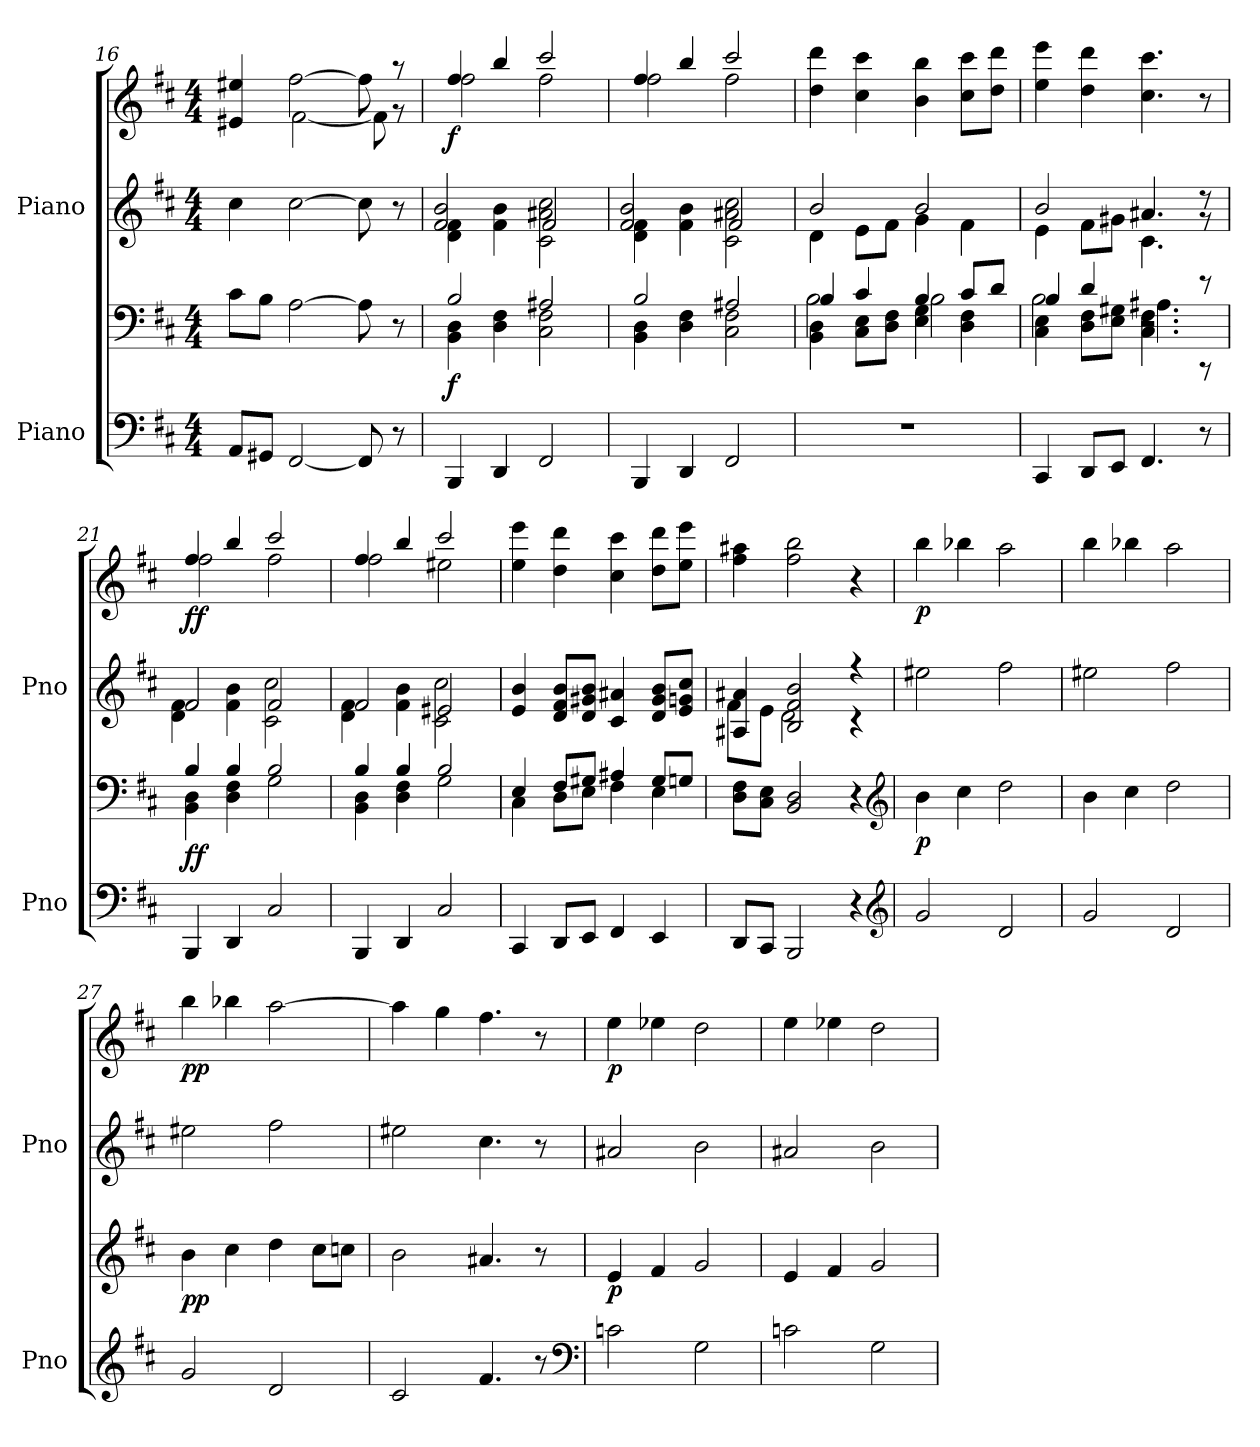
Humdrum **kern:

**kern	**kern	**dynam	**kern	**kern	**dynam
*part2	*part2	*part2	*part1	*part1	*part1
*staff4	*staff3	*staff3/4	*staff2	*staff1	*staff1/2
*I"Piano	*	*	*I"Piano	*	*
*I'Pno	*	*	*I'Pno	*	*
*clefF4	*clefF4	*	*	*clefG2	*
*k[f#c#]	*k[f#c#]	*	*k[f#c#]	*k[f#c#]	*
*D:	*D:	*	*D:	*D:	*
*M4/4	*M4/4	*	*M4/4	*M4/4	*
=16	=16	=16	=16	=16	=16
*	*	*	*	*^	*
8AA/L	8c#\L	.	4cc#\	4e#X/ 4ee#X/	4ryy	.
8GG#X/J	8B\J	.	.	.	.	.
[2FF#/	[2A\	.	[2cc#\	[2ff#\	[2f#\	.
8FF#/]	8A\]	.	8cc#\]	8ff#\]	8f#\]	.
8r	8r	.	8r	8r	8r	.
=17	=17	=17	=17	=17	=17	=17
*	*^	*	*^	*	*	*
!	!	!	!LO:DY:b	!	!	!	!	!LO:DY:b
4BBB/	4BB\ 4D\	2B/	f	4d\ 4f#\	2f#/ 2b/	4ff#/	2ff#\	f
4DD/	4D\ 4F#\	.	.	4f#\ 4b\	.	4bb/	.	.
2FF#/	2C#\ 2F#\	2A#X/	.	2c#\ 2a#X\ 2cc#\	2f#/	2ccc#/	2ff#\	.
=18	=18	=18	=18	=18	=18	=18	=18	=18
4BBB/	4BB\ 4D\	2B/	.	4d\ 4f#\	2f#/ 2b/	4ff#/	2ff#\	.
4DD/	4D\ 4F#\	.	.	4f#\ 4b\	.	4bb/	.	.
2FF#/	2C#\ 2F#\	2A#X/	.	2c#\ 2a#X\ 2cc#\	2f#/	2ccc#/	2ff#\	.
*	*	*	*	*	*	*v	*v	*
=19	=19	=19	=19	=19	=19	=19	=19
*	*	*^	*	*	*	*	*
1r	4BB\ 4D\	2B\	4B/	.	4d\	2b/	4dd\ 4ddd\	.
.	8C#\ 8E\L	.	4c#/	.	8e\L	.	4cc#\ 4ccc#\	.
.	8D\ 8F#\J	.	.	.	8f#\J	.	.	.
.	4E\ 4G\	2B\	4B/	.	4g\	2b/	4b\ 4bb\	.
.	4D\ 4F#\	.	8c#/L	.	4f#\	.	8cc#\ 8ccc#\L	.
.	.	.	8d/J	.	.	.	8dd\ 8ddd\J	.
=20	=20	=20	=20	=20	=20	=20	=20	=20
4CC#/	4C#\ 4E\	2B\	4B/	.	4e\	2b/	4ee\ 4eee\	.
8DD/L	8D\ 8F#\L	.	4d/	.	8f#\L	.	4dd\ 4ddd\	.
8EE/J	8E\ 8G#X\J	.	.	.	8g#X\J	.	.	.
4.FF#/	4.C#\ 4.F#\	2r	4.A#X\	.	4.c#\	4.a#X/	4.cc#\ 4.ccc#\	.
8r	8rCC	.	8re	.	8r	8r	8r	.
=21	=21	=21	=21	=21	=21	=21	=21	=21
*	*	*	*	*	*	*	*^	*
!	!	!	!	!LO:DY:b	!	!	!	!	!LO:DY:b
*	*	*v	*v	*	*	*	*	*	*
4BBB/	4BB\ 4D\	4B/	ff	2f#/	4d\ 4f#\	4ff#/	2ff#\	ff
4DD/	4D\ 4F#\	4B/	.	.	4f#\ 4b\	4bb/	.	.
2C#/	2G\	2B/	.	2f#/	2c#\ 2cc#\	2ccc#/	2ff#\	.
=22	=22	=22	=22	=22	=22	=22	=22	=22
4BBB/	4BB\ 4D\	4B/	.	2f#/	4d\ 4f#\	4ff#/	2ff#\	.
4DD/	4D\ 4F#\	4B/	.	.	4f#\ 4b\	4bb/	.	.
2C#/	2G\	2B/	.	2e#X/	2c#\ 2cc#\	2ccc#/	2ee#X\	.
*	*	*	*	*v	*v	*	*	*
*	*	*	*	*	*v	*v	*
=23	=23	=23	=23	=23	=23	=23
4CC#/	4C#\	4E/	.	4e/ 4b/	4ee\ 4eee\	.
8DD/L	8D\L	8F#/L	.	8d/ 8f#/ 8b/L	4dd\ 4ddd\	.
8EE/J	8E\J	8G#X/J	.	8d/ 8g#X/ 8b/J	.	.
4FF#/	4F#\	4A#X/	.	4c#/ 4a#X/	4cc#\ 4ccc#\	.
4EE/	4E\	8G#/L	.	8d/ 8g#/ 8b/L	8dd\ 8ddd\L	.
.	.	8Gn/J	.	8e/ 8gn/ 8cc#/J	8ee\ 8eee\J	.
*	*v	*v	*	*	*	*
!!LO:LB:g=z
=24	=24	=24	=24	=24	=24
*	*	*	*^	*	*
8DD/L	8D\ 8F#\L	.	4A#X/ 4a#X/	8f#\L	4ff#\ 4aa#X\	.
8CC#/J	8C#\ 8E\J	.	.	8e\J	.	.
2BBB/	2BB/ 2D/	.	2B/ 2f#/ 2b/	2d\	2ff#\ 2bb\	.
4r	4r	.	4r	4r	4r	.
*	*	*	*v	*v	*	*
*clefG2	*clefG2	*	*	*	*
=25	=25	=25	=25	=25	=25
*	*	*	*^	*	*
!	!	!LO:DY:b	!	!	!	!LO:DY:b
*	*	*	*v	*v	*	*
2g/	4b\	p	2ee#X\	4bb\	p
.	4cc#\	.	.	4bb-X\	.
2d/	2dd\	.	2ff#\	2aa\	.
=26	=26	=26	=26	=26	=26
2g/	4b\	.	2ee#X\	4bb\	.
.	4cc#\	.	.	4bb-X\	.
2d/	2dd\	.	2ff#\	2aa\	.
=27	=27	=27	=27	=27	=27
!	!	!LO:DY:b	!	!	!LO:DY:b
2g/	4b\	pp	2ee#X\	4bb\	pp
.	4cc#\	.	.	4bb-X\	.
2d/	4dd\	.	2ff#\	[2aa\	.
.	8cc#\L	.	.	.	.
.	8ccn\J	.	.	.	.
=28	=28	=28	=28	=28	=28
2c#/	2b\	.	2ee#X\	4aa\]	.
.	.	.	.	4gg\	.
4.f#/	4.a#X/	.	4.cc#\	4.ff#\	.
8r	8r	.	8r	8r	.
*clefF4	*	*	*	*	*
=29	=29	=29	=29	=29	=29
!	!	!LO:DY:b	!	!	!LO:DY:b
2cn\	4e/	p	2a#X/	4ee\	p
.	4f#/	.	.	4ee-X\	.
2G\	2g/	.	2b\	2dd\	.
=30	=30	=30	=30	=30	=30
2cn\	4e/	.	2a#X/	4ee\	.
.	4f#/	.	.	4ee-X\	.
2G\	2g/	.	2b\	2dd\	.
=	=	=	=	=	=
*-	*-	*-	*-	*-	*-
